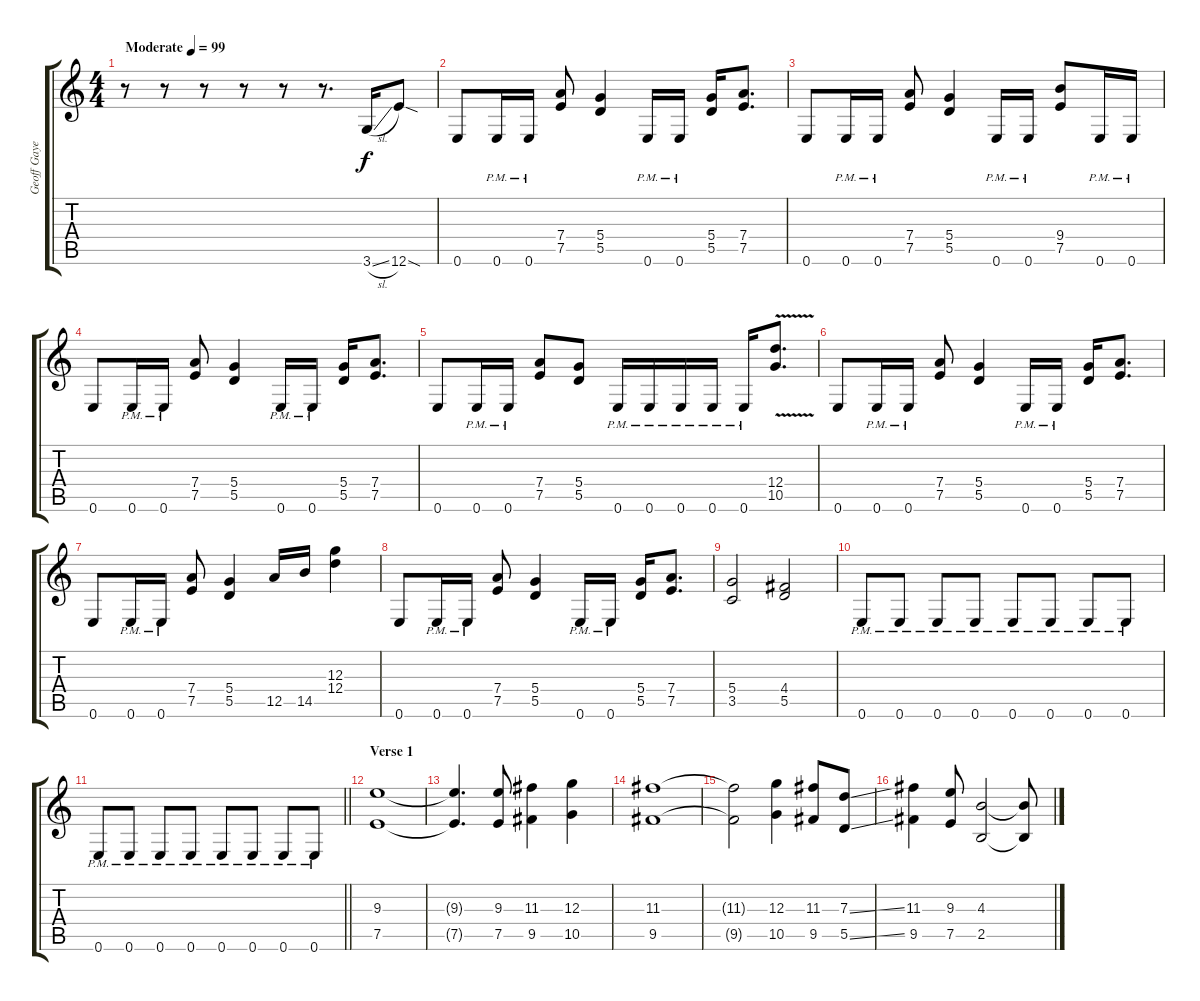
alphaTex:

\track ("Geoff Gayer" "Geoff Gaye") {instrument overdrivenguitar}
\staff {score tabs}
\tuning (E4 B3 G3 D3 A2 E2) {hide}
\ts (4 4)
\tempo (99 "Moderate")
\clef g2
\ks c
r.8{dy f instrument overdrivenguitar} r.8 r.8 r.8 r.8 r.8{d} 3.6{sl}.16 12.6{sod}.8 |
0.6.8 0.6{pm}.16 0.6{pm}.16 (7.4 7.5).8 (5.4 5.5).4 0.6{pm}.16 0.6{pm}.16 (5.4 5.5).16 (7.4 7.5).8{d} |
0.6.8 0.6{pm}.16 0.6{pm}.16 (7.4 7.5).8 (5.4 5.5).4 0.6{pm}.16 0.6{pm}.16 (9.4 7.5).8 0.6{pm}.16 0.6{pm}.16 |
0.6.8 0.6{pm}.16 0.6{pm}.16 (7.4 7.5).8 (5.4 5.5).4 0.6{pm}.16 0.6{pm}.16 (5.4 5.5).16 (7.4 7.5).8{d} |
0.6.8 0.6{pm}.16 0.6{pm}.16 (7.4 7.5).8 (5.4 5.5).8 0.6{pm}.16 0.6{pm}.16 0.6{pm}.16 0.6{pm}.16 0.6{pm}.16 (12.4{v} 10.5{v}).8{d} |
0.6.8 0.6{pm}.16 0.6{pm}.16 (7.4 7.5).8 (5.4 5.5).4 0.6{pm}.16 0.6{pm}.16 (5.4 5.5).16 (7.4 7.5).8{d} |
0.6.8 0.6{pm}.16 0.6{pm}.16 (7.4 7.5).8 (5.4 5.5).4 12.5.16 14.5.16 (12.3 12.4).4 |
0.6.8 0.6{pm}.16 0.6{pm}.16 (7.4 7.5).8 (5.4 5.5).4 0.6{pm}.16 0.6{pm}.16 (5.4 5.5).16 (7.4 7.5).8{d} |
(5.4 3.5).2 (4.4 5.5).2 |
0.6{pm}.8 0.6{pm}.8 0.6{pm}.8 0.6{pm}.8 0.6{pm}.8 0.6{pm}.8 0.6{pm}.8 0.6{pm}.8 |
\barLineRight lightlight
0.6{pm}.8 0.6{pm}.8 0.6{pm}.8 0.6{pm}.8 0.6{pm}.8 0.6{pm}.8 0.6{pm}.8 0.6{pm}.8 |
\section ("" "Verse 1")
(9.3 7.5).1 |
(9.3{t} 7.5{t}).4{d} (9.3 7.5).8 (11.3 9.5).4 (12.3 10.5).4 |
(11.3 9.5).1 |
(11.3{t} 9.5{t}).2 (12.3 10.5).4 (11.3 9.5).8 (7.3{ss} 5.5{ss}).8 |
(11.3 9.5).4 (9.3 7.5).8 (4.3 2.5).2 (4.3{t} 2.5{t}).8
